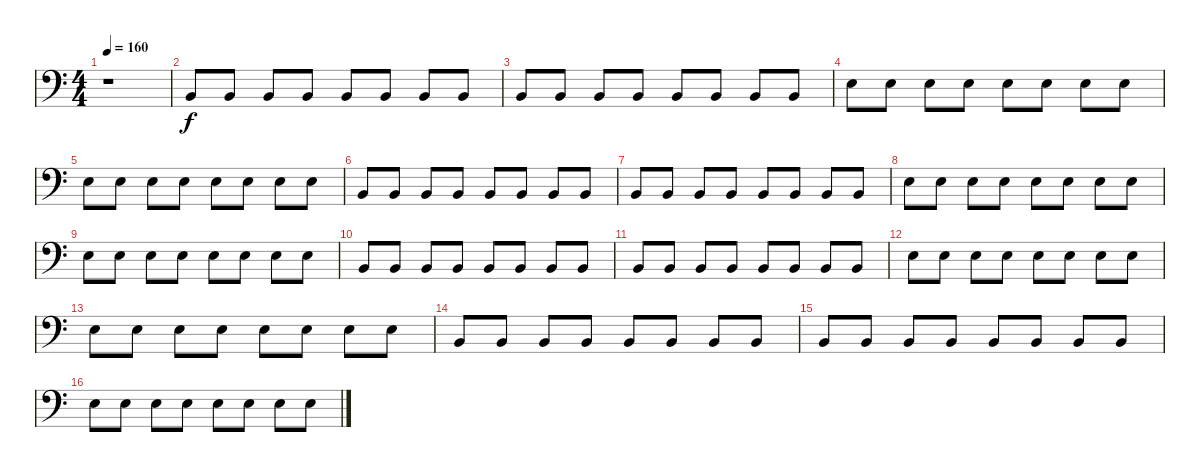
\track "" {instrument electricbasspick}
\staff {score}
\tuning (G2 D2 A1 E1 B0) {hide}
\ts (4 4)
\tempo 160
\clef f4
\ks c
r.1{dy f} |
2.3.8 2.3.8 2.3.8 2.3.8 2.3.8 2.3.8 2.3.8 2.3.8 |
2.3.8 2.3.8 2.3.8 2.3.8 2.3.8 2.3.8 2.3.8 2.3.8 |
2.2.8 2.2.8 2.2.8 2.2.8 2.2.8 2.2.8 2.2.8 2.2.8 |
2.2.8 2.2.8 2.2.8 2.2.8 2.2.8 2.2.8 2.2.8 2.2.8 |
2.3.8 2.3.8 2.3.8 2.3.8 2.3.8 2.3.8 2.3.8 2.3.8 |
2.3.8 2.3.8 2.3.8 2.3.8 2.3.8 2.3.8 2.3.8 2.3.8 |
2.2.8 2.2.8 2.2.8 2.2.8 2.2.8 2.2.8 2.2.8 2.2.8 |
2.2.8 2.2.8 2.2.8 2.2.8 2.2.8 2.2.8 2.2.8 2.2.8 |
2.3.8 2.3.8 2.3.8 2.3.8 2.3.8 2.3.8 2.3.8 2.3.8 |
2.3.8 2.3.8 2.3.8 2.3.8 2.3.8 2.3.8 2.3.8 2.3.8 |
2.2.8 2.2.8 2.2.8 2.2.8 2.2.8 2.2.8 2.2.8 2.2.8 |
2.2.8 2.2.8 2.2.8 2.2.8 2.2.8 2.2.8 2.2.8 2.2.8 |
2.3.8 2.3.8 2.3.8 2.3.8 2.3.8 2.3.8 2.3.8 2.3.8 |
2.3.8 2.3.8 2.3.8 2.3.8 2.3.8 2.3.8 2.3.8 2.3.8 |
2.2.8 2.2.8 2.2.8 2.2.8 2.2.8 2.2.8 2.2.8 2.2.8
